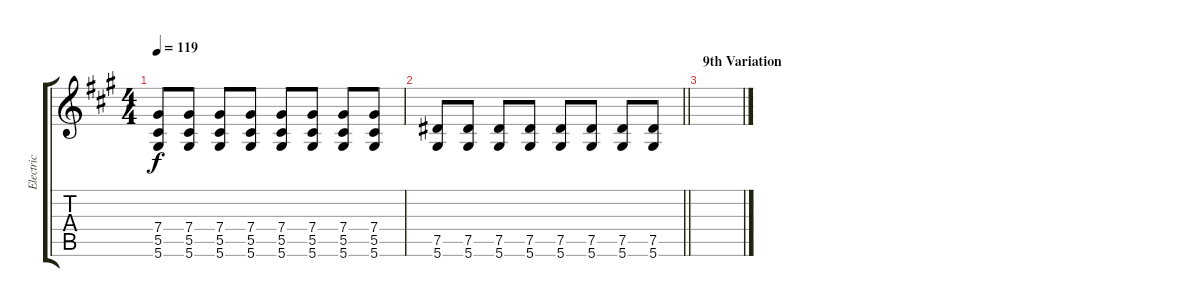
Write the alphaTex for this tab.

\track ("Electric" "Electric") {instrument distortionguitar}
\staff {score tabs}
\tuning (Eb4 Bb3 Gb3 Db3 Ab2 Eb2) {hide}
\ts (4 4)
\tempo 119
\clef g2
\ks a
(7.4 5.5 5.6).8{dy f} (7.4 5.5 5.6).8 (7.4 5.5 5.6).8 (7.4 5.5 5.6).8 (7.4 5.5 5.6).8 (7.4 5.5 5.6).8 (7.4 5.5 5.6).8 (7.4 5.5 5.6).8 |
\barLineRight lightlight
(7.5 5.6).8 (7.5 5.6).8 (7.5 5.6).8 (7.5 5.6).8 (7.5 5.6).8 (7.5 5.6).8 (7.5 5.6).8 (7.5 5.6).8 |
\section ("" "9th Variation")
